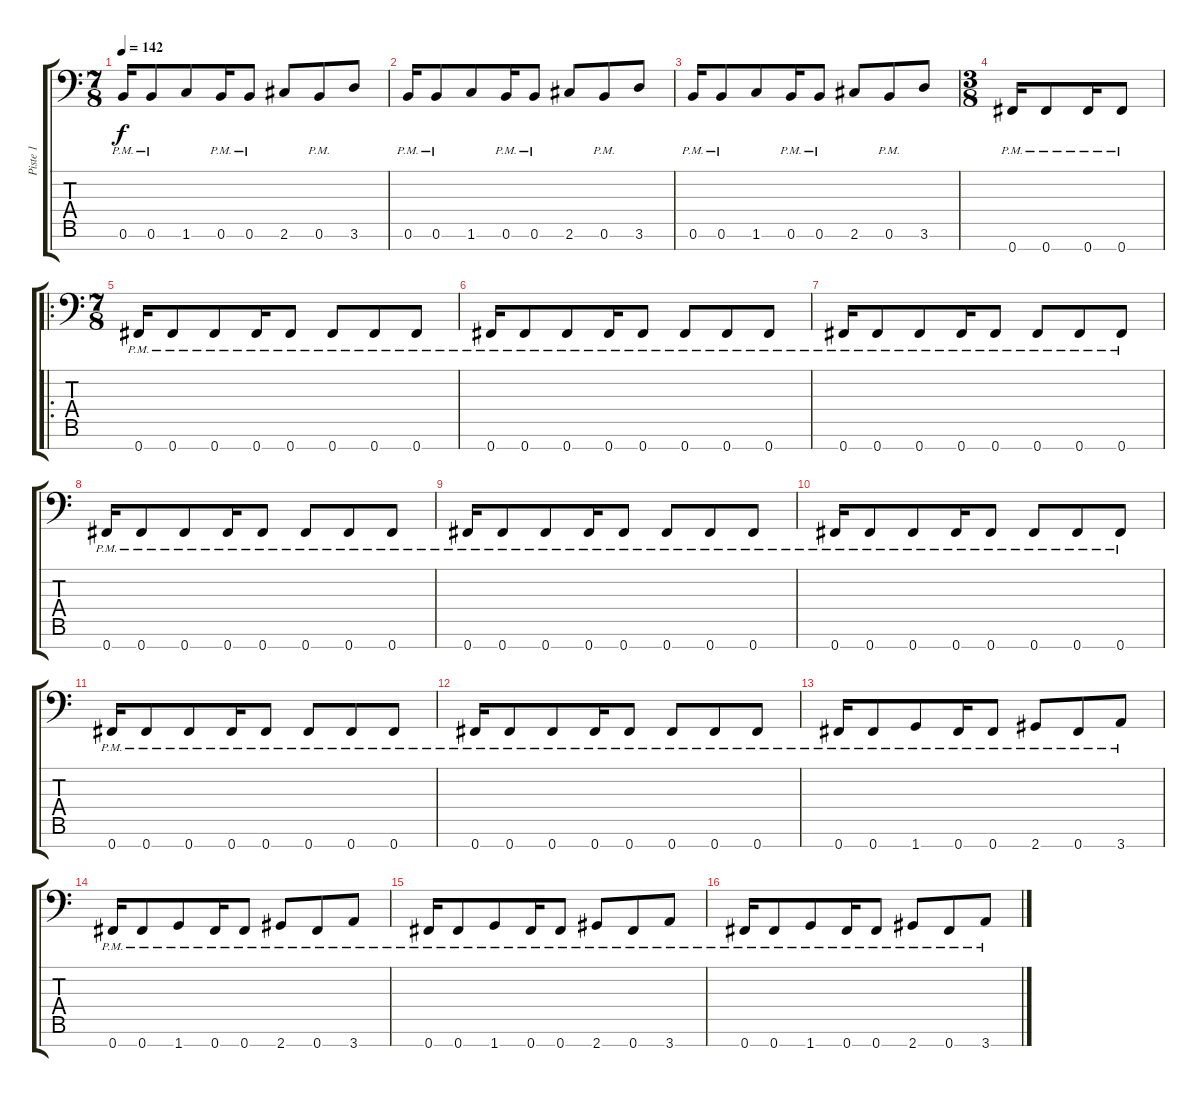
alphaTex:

\track ("Piste 1" "Piste 1") {instrument distortionguitar}
\staff {score tabs}
\tuning (B3 Gb3 D3 A2 E2 B1 Gb1) {hide}
\ts (7 8)
\tempo 142
\clef f4
\ks c
0.6{pm}.16{dy f} 0.6{pm}.8 1.6.8 0.6{pm}.16 0.6{pm}.8 2.6.8 0.6{pm}.8 3.6.8 |
0.6{pm}.16 0.6{pm}.8 1.6.8 0.6{pm}.16 0.6{pm}.8 2.6.8 0.6{pm}.8 3.6.8 |
0.6{pm}.16 0.6{pm}.8 1.6.8 0.6{pm}.16 0.6{pm}.8 2.6.8 0.6{pm}.8 3.6.8 |
\ts (3 8)
0.7{pm}.16 0.7{pm}.8 0.7{pm}.16 0.7{pm}.8 |
\ro
\ts (7 8)
0.7{pm}.16 0.7{pm}.8 0.7{pm}.8 0.7{pm}.16 0.7{pm}.8 0.7{pm}.8 0.7{pm}.8 0.7{pm}.8 |
0.7{pm}.16 0.7{pm}.8 0.7{pm}.8 0.7{pm}.16 0.7{pm}.8 0.7{pm}.8 0.7{pm}.8 0.7{pm}.8 |
0.7{pm}.16 0.7{pm}.8 0.7{pm}.8 0.7{pm}.16 0.7{pm}.8 0.7{pm}.8 0.7{pm}.8 0.7{pm}.8 |
0.7{pm}.16 0.7{pm}.8 0.7{pm}.8 0.7{pm}.16 0.7{pm}.8 0.7{pm}.8 0.7{pm}.8 0.7{pm}.8 |
0.7{pm}.16 0.7{pm}.8 0.7{pm}.8 0.7{pm}.16 0.7{pm}.8 0.7{pm}.8 0.7{pm}.8 0.7{pm}.8 |
0.7{pm}.16 0.7{pm}.8 0.7{pm}.8 0.7{pm}.16 0.7{pm}.8 0.7{pm}.8 0.7{pm}.8 0.7{pm}.8 |
0.7{pm}.16 0.7{pm}.8 0.7{pm}.8 0.7{pm}.16 0.7{pm}.8 0.7{pm}.8 0.7{pm}.8 0.7{pm}.8 |
0.7{pm}.16 0.7{pm}.8 0.7{pm}.8 0.7{pm}.16 0.7{pm}.8 0.7{pm}.8 0.7{pm}.8 0.7{pm}.8 |
0.7{pm}.16 0.7{pm}.8 1.7{pm}.8 0.7{pm}.16 0.7{pm}.8 2.7{pm}.8 0.7{pm}.8 3.7{pm}.8 |
0.7{pm}.16 0.7{pm}.8 1.7{pm}.8 0.7{pm}.16 0.7{pm}.8 2.7{pm}.8 0.7{pm}.8 3.7{pm}.8 |
0.7{pm}.16 0.7{pm}.8 1.7{pm}.8 0.7{pm}.16 0.7{pm}.8 2.7{pm}.8 0.7{pm}.8 3.7{pm}.8 |
0.7{pm}.16 0.7{pm}.8 1.7{pm}.8 0.7{pm}.16 0.7{pm}.8 2.7{pm}.8 0.7{pm}.8 3.7{pm}.8
